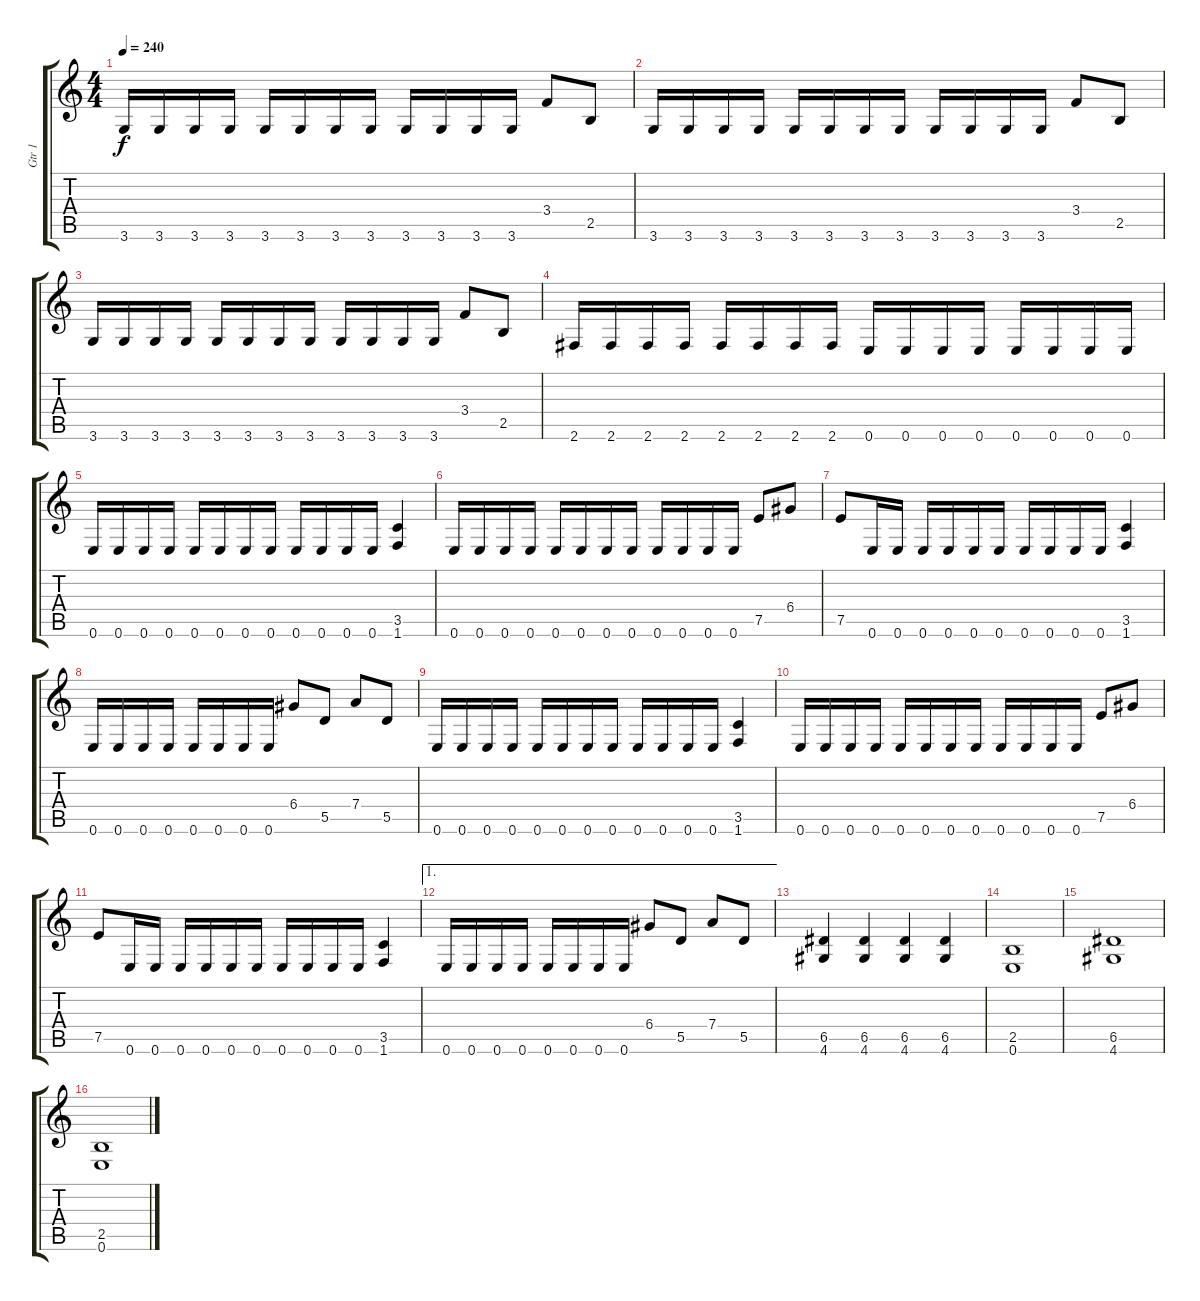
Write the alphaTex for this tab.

\track ("Gtr 1" "Gtr 1") {instrument distortionguitar}
\staff {score tabs}
\tuning (E4 B3 G3 D3 A2 E2) {hide}
\ts (4 4)
\tempo 240
\clef g2
\ks c
3.6.16{dy f} 3.6.16 3.6.16 3.6.16 3.6.16 3.6.16 3.6.16 3.6.16 3.6.16 3.6.16 3.6.16 3.6.16 3.4.8 2.5.8 |
3.6.16 3.6.16 3.6.16 3.6.16 3.6.16 3.6.16 3.6.16 3.6.16 3.6.16 3.6.16 3.6.16 3.6.16 3.4.8 2.5.8 |
3.6.16 3.6.16 3.6.16 3.6.16 3.6.16 3.6.16 3.6.16 3.6.16 3.6.16 3.6.16 3.6.16 3.6.16 3.4.8 2.5.8 |
2.6.16 2.6.16 2.6.16 2.6.16 2.6.16 2.6.16 2.6.16 2.6.16 0.6.16 0.6.16 0.6.16 0.6.16 0.6.16 0.6.16 0.6.16 0.6.16 |
0.6.16 0.6.16 0.6.16 0.6.16 0.6.16 0.6.16 0.6.16 0.6.16 0.6.16 0.6.16 0.6.16 0.6.16 (3.5 1.6).4 |
0.6.16 0.6.16 0.6.16 0.6.16 0.6.16 0.6.16 0.6.16 0.6.16 0.6.16 0.6.16 0.6.16 0.6.16 7.5.8 6.4.8 |
7.5.8 0.6.16 0.6.16 0.6.16 0.6.16 0.6.16 0.6.16 0.6.16 0.6.16 0.6.16 0.6.16 (3.5 1.6).4 |
0.6.16 0.6.16 0.6.16 0.6.16 0.6.16 0.6.16 0.6.16 0.6.16 6.4.8 5.5.8 7.4.8 5.5.8 |
0.6.16 0.6.16 0.6.16 0.6.16 0.6.16 0.6.16 0.6.16 0.6.16 0.6.16 0.6.16 0.6.16 0.6.16 (3.5 1.6).4 |
0.6.16 0.6.16 0.6.16 0.6.16 0.6.16 0.6.16 0.6.16 0.6.16 0.6.16 0.6.16 0.6.16 0.6.16 7.5.8 6.4.8 |
7.5.8 0.6.16 0.6.16 0.6.16 0.6.16 0.6.16 0.6.16 0.6.16 0.6.16 0.6.16 0.6.16 (3.5 1.6).4 |
\ae 1
0.6.16 0.6.16 0.6.16 0.6.16 0.6.16 0.6.16 0.6.16 0.6.16 6.4.8 5.5.8 7.4.8 5.5.8 |
(6.5 4.6).4 (6.5 4.6).4 (6.5 4.6).4 (6.5 4.6).4 |
(2.5 0.6).1 |
(6.5 4.6).1 |
(2.5 0.6).1
